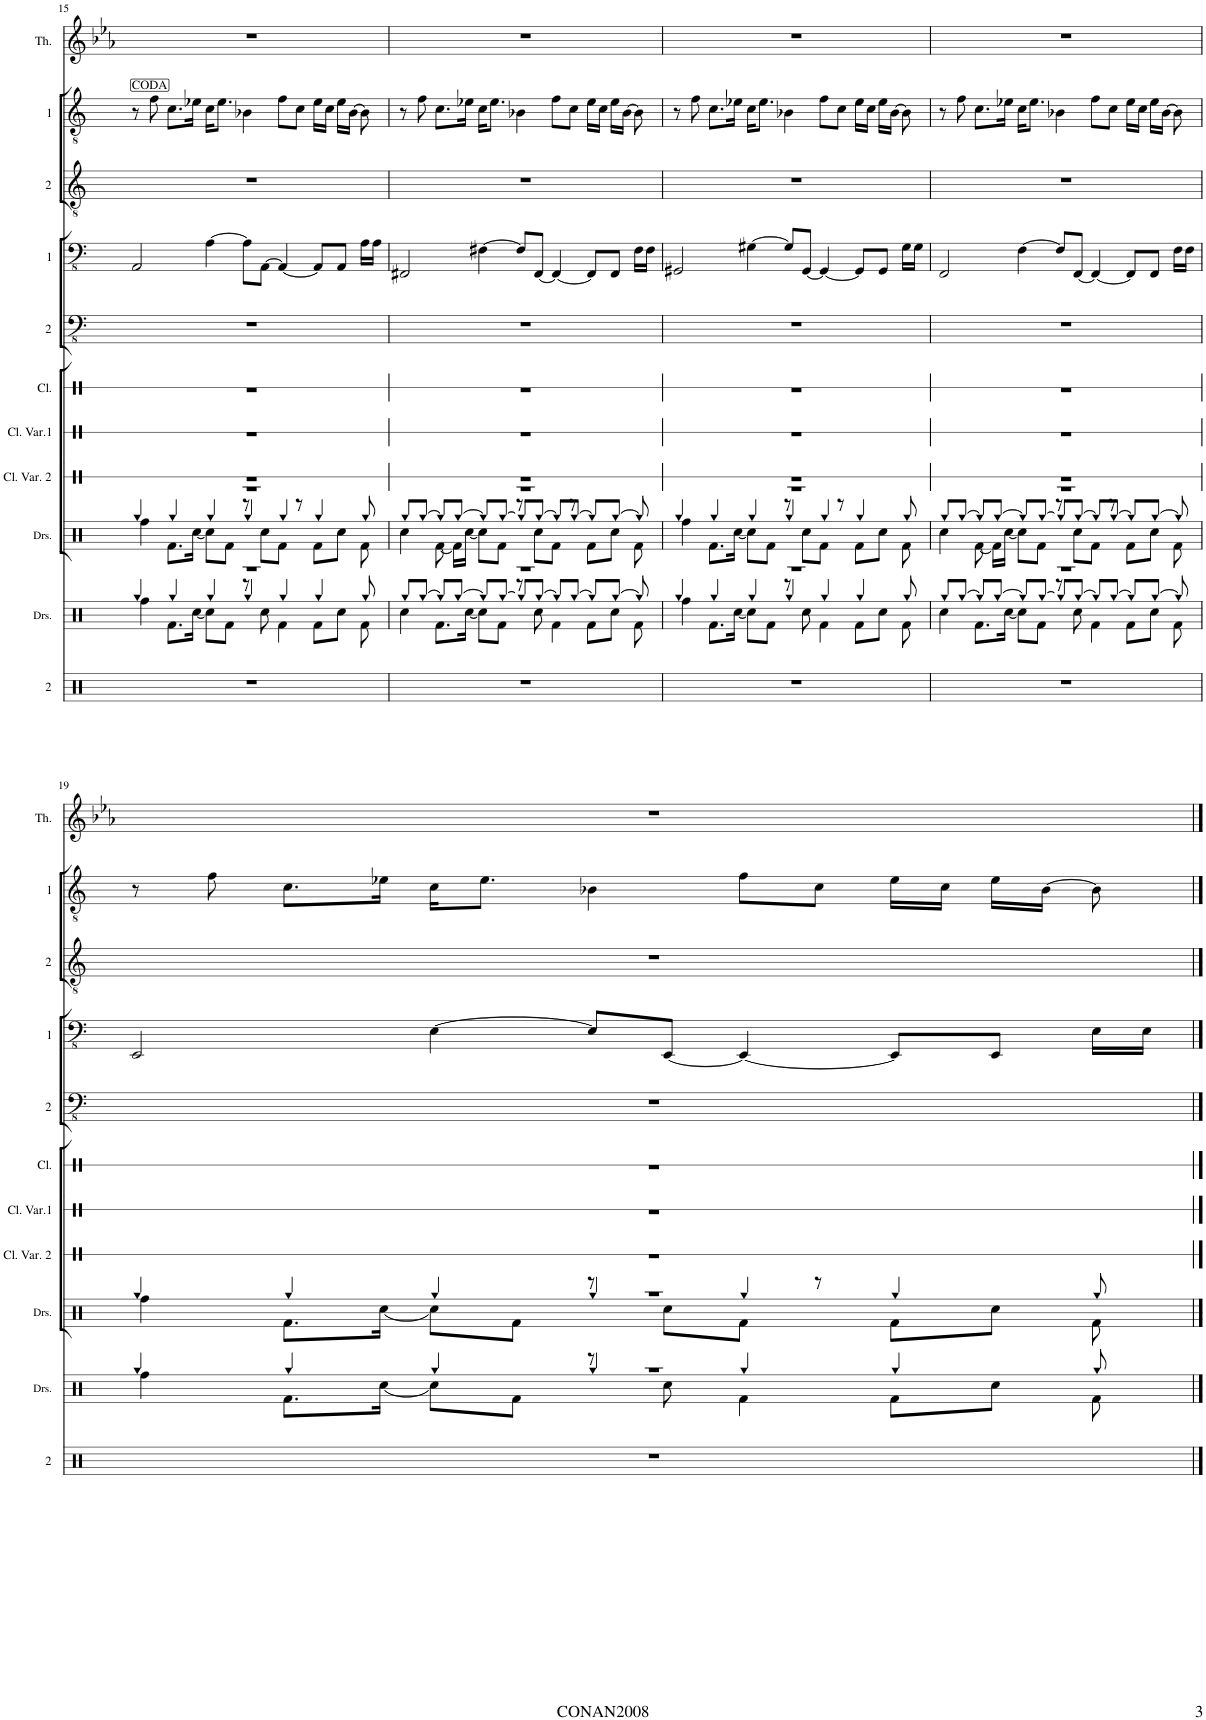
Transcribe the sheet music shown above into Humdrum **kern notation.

**kern	**kern	**kern	**kern	**kern	**kern	**kern	**kern	**kern	**kern	**kern
*part11	*part10	*part9	*part8	*part7	*part6	*part5	*part4	*part3	*part2	*part1
*staff11	*staff10	*staff9	*staff8	*staff7	*staff6	*staff5	*staff4	*staff3	*staff2	*staff1
*I"2	*I"Drumset	*I"Drumset	*I"Clave Variation 2	*I"Clave Variation 1	*I"Clave	*I"2	*I"1	*I"2	*I"1	*I"Thème
*	*I'Drs.	*I'Drs.	*I'Cl. Var. 2	*I'Cl. Var.1	*I'Cl.	*	*	*	*	*I'Th.
!!LO:PB:g=z
*clefX	*clefX	*clefX	*clefX	*clefX	*clefX	*clefFv4	*clefFv4	*clefGv2	*clefGv2	*clefG2
*k[]	*k[]	*k[]	*k[]	*k[]	*k[]	*k[]	*k[]	*k[]	*k[]	*k[b-e-a-]
*M13/8	*M13/8	*M13/8	*M13/8	*M13/8	*M13/8	*M13/8	*M13/8	*M13/8	*M13/8	*M13/8
=15	=15	=15	=15	=15	=15	=15	=15	=15	=15	=15
*	*^	*^	*	*	*	*	*	*	*	*
*	*	*^	*	*^	*	*	*	*	*	*	*	*
8%13r	8%13r	4Rff\	4Rgg/	8%13r	4Rff\	4Rgg/	8%13r	8%13r	8%13r	8%13r	2AAA/	8%13r	8r	8%13r
.	.	.	.	.	.	.	.	.	.	.	.	.	8f\	.
.	.	8.Rf\L	4Rgg/	.	8.Rf\L	4Rgg/	.	.	.	.	.	.	8.c\L	.
.	.	[16Rcc\Jk	.	.	[16Rcc\Jk	.	.	.	.	.	.	.	16e-X\Jk	.
.	.	8Rcc\L]	4Rgg/	.	8Rcc\L]	4Rgg/	.	.	.	.	[4AA\	.	16c\KL	.
.	.	.	.	.	.	.	.	.	.	.	.	.	8.e-\J	.
.	.	8Rf\J	.	.	8Rf\J	.	.	.	.	.	.	.	.	.
.	.	8r	4Rgg/	.	8r	4Rgg/	.	.	.	.	8AA\L]	.	4B-X\	.
.	.	8Rcc\	.	.	8Rcc\L	.	.	.	.	.	[8AAA\J	.	.	.
.	.	4Rf\	4Rgg/	.	8Rf\J	4Rgg/	.	.	.	.	4AAA/_	.	8f\L	.
.	.	.	.	.	8r	.	.	.	.	.	.	.	8c\J	.
.	.	8Rf\L	4Rgg/	.	8Rf\L	4Rgg/	.	.	.	.	8AAA/L]	.	16e-\LL	.
.	.	.	.	.	.	.	.	.	.	.	.	.	16c\JJ	.
.	.	8Rcc\J	.	.	8Rcc\J	.	.	.	.	.	8AAA/J	.	16e-\LL	.
.	.	.	.	.	.	.	.	.	.	.	.	.	[16B-\JJ	.
.	.	8Rf\	8Rgg/	.	8Rf\	8Rgg/	.	.	.	.	16AA\LL	.	8B-\]	.
.	.	.	.	.	.	.	.	.	.	.	16AA\JJ	.	.	.
=16	=16	=16	=16	=16	=16	=16	=16	=16	=16	=16	=16	=16	=16	=16
8%13r	8%13r	4Rcc\	8Rgg/L	8%13r	4Rcc\	8Rgg/L	8%13r	8%13r	8%13r	8%13r	2FFF#X/	8%13r	8r	8%13r
.	.	.	[8Rgg/J	.	.	[8Rgg/J	.	.	.	.	.	.	8f\	.
.	.	8.Rf\L	8Rgg/L]	.	[8Rf\	8Rgg/L]	.	.	.	.	.	.	8.c\L	.
.	.	.	[8Rgg/J	.	16Rf\LL]	[8Rgg/J	.	.	.	.	.	.	.	.
.	.	[16Rcc\Jk	.	.	[16Rcc\JJ	.	.	.	.	.	.	.	16e-X\Jk	.
.	.	8Rcc\L]	8Rgg/L]	.	8Rcc\L]	8Rgg/L]	.	.	.	.	[4FF#X\	.	16c\KL	.
.	.	.	.	.	.	.	.	.	.	.	.	.	8.e-\J	.
.	.	8Rf\J	[8Rgg/J	.	8Rf\J	[8Rgg/J	.	.	.	.	.	.	.	.
.	.	8r	8Rgg/L]	.	8r	8Rgg/L]	.	.	.	.	8FF#/L]	.	4B-X\	.
.	.	8Rcc\	[8Rgg/J	.	8Rcc\L	[8Rgg/J	.	.	.	.	[8FFF#/J	.	.	.
.	.	4Rf\	8Rgg/L]	.	8Rf\J	8Rgg/L]	.	.	.	.	4FFF#/_	.	8f\L	.
.	.	.	[8Rgg/J	.	8r	[8Rgg/J	.	.	.	.	.	.	8c\J	.
.	.	8Rf\L	8Rgg/L]	.	8Rf\L	8Rgg/L]	.	.	.	.	8FFF#/L]	.	16e-\LL	.
.	.	.	.	.	.	.	.	.	.	.	.	.	16c\JJ	.
.	.	8Rcc\J	[8Rgg/J	.	8Rcc\J	[8Rgg/J	.	.	.	.	8FFF#/J	.	16e-\LL	.
.	.	.	.	.	.	.	.	.	.	.	.	.	[16B-\JJ	.
.	.	8Rf\	8Rgg/]	.	8Rf\	8Rgg/]	.	.	.	.	16FF#\LL	.	8B-\]	.
.	.	.	.	.	.	.	.	.	.	.	16FF#\JJ	.	.	.
=17	=17	=17	=17	=17	=17	=17	=17	=17	=17	=17	=17	=17	=17	=17
8%13r	8%13r	4Rff\	4Rgg/	8%13r	4Rff\	4Rgg/	8%13r	8%13r	8%13r	8%13r	2GGG#X/	8%13r	8r	8%13r
.	.	.	.	.	.	.	.	.	.	.	.	.	8f\	.
.	.	8.Rf\L	4Rgg/	.	8.Rf\L	4Rgg/	.	.	.	.	.	.	8.c\L	.
.	.	[16Rcc\Jk	.	.	[16Rcc\Jk	.	.	.	.	.	.	.	16e-X\Jk	.
.	.	8Rcc\L]	4Rgg/	.	8Rcc\L]	4Rgg/	.	.	.	.	[4GG#X\	.	16c\KL	.
.	.	.	.	.	.	.	.	.	.	.	.	.	8.e-\J	.
.	.	8Rf\J	.	.	8Rf\J	.	.	.	.	.	.	.	.	.
.	.	8r	4Rgg/	.	8r	4Rgg/	.	.	.	.	8GG#/L]	.	4B-X\	.
.	.	8Rcc\	.	.	8Rcc\L	.	.	.	.	.	[8GGG#/J	.	.	.
.	.	4Rf\	4Rgg/	.	8Rf\J	4Rgg/	.	.	.	.	4GGG#/_	.	8f\L	.
.	.	.	.	.	8r	.	.	.	.	.	.	.	8c\J	.
.	.	8Rf\L	4Rgg/	.	8Rf\L	4Rgg/	.	.	.	.	8GGG#/L]	.	16e-\LL	.
.	.	.	.	.	.	.	.	.	.	.	.	.	16c\JJ	.
.	.	8Rcc\J	.	.	8Rcc\J	.	.	.	.	.	8GGG#/J	.	16e-\LL	.
.	.	.	.	.	.	.	.	.	.	.	.	.	[16B-\JJ	.
.	.	8Rf\	8Rgg/	.	8Rf\	8Rgg/	.	.	.	.	16GG#\LL	.	8B-\]	.
.	.	.	.	.	.	.	.	.	.	.	16GG#\JJ	.	.	.
=18	=18	=18	=18	=18	=18	=18	=18	=18	=18	=18	=18	=18	=18	=18
8%13r	8%13r	4Rcc\	8Rgg/L	8%13r	4Rcc\	8Rgg/L	8%13r	8%13r	8%13r	8%13r	2FFF/	8%13r	8r	8%13r
.	.	.	[8Rgg/J	.	.	[8Rgg/J	.	.	.	.	.	.	8f\	.
.	.	8.Rf\L	8Rgg/L]	.	[8Rf\	8Rgg/L]	.	.	.	.	.	.	8.c\L	.
.	.	.	[8Rgg/J	.	16Rf\LL]	[8Rgg/J	.	.	.	.	.	.	.	.
.	.	[16Rcc\Jk	.	.	[16Rcc\JJ	.	.	.	.	.	.	.	16e-X\Jk	.
.	.	8Rcc\L]	8Rgg/L]	.	8Rcc\L]	8Rgg/L]	.	.	.	.	[4FF\	.	16c\KL	.
.	.	.	.	.	.	.	.	.	.	.	.	.	8.e-\J	.
.	.	8Rf\J	[8Rgg/J	.	8Rf\J	[8Rgg/J	.	.	.	.	.	.	.	.
.	.	8r	8Rgg/L]	.	8r	8Rgg/L]	.	.	.	.	8FF/L]	.	4B-X\	.
.	.	8Rcc\	[8Rgg/J	.	8Rcc\L	[8Rgg/J	.	.	.	.	[8FFF/J	.	.	.
.	.	4Rf\	8Rgg/L]	.	8Rf\J	8Rgg/L]	.	.	.	.	4FFF/_	.	8f\L	.
.	.	.	[8Rgg/J	.	8r	[8Rgg/J	.	.	.	.	.	.	8c\J	.
.	.	8Rf\L	8Rgg/L]	.	8Rf\L	8Rgg/L]	.	.	.	.	8FFF/L]	.	16e-\LL	.
.	.	.	.	.	.	.	.	.	.	.	.	.	16c\JJ	.
.	.	8Rcc\J	[8Rgg/J	.	8Rcc\J	[8Rgg/J	.	.	.	.	8FFF/J	.	16e-\LL	.
.	.	.	.	.	.	.	.	.	.	.	.	.	[16B-\JJ	.
.	.	8Rf\	8Rgg/]	.	8Rf\	8Rgg/]	.	.	.	.	16FF\LL	.	8B-\]	.
.	.	.	.	.	.	.	.	.	.	.	16FF\JJ	.	.	.
!!LO:LB:g=z
=19	=19	=19	=19	=19	=19	=19	=19	=19	=19	=19	=19	=19	=19	=19
8%13r	8%13r	4Rff\	4Rgg/	8%13r	4Rff\	4Rgg/	8%13r	8%13r	8%13r	8%13r	2EEE/	8%13r	8r	8%13r
.	.	.	.	.	.	.	.	.	.	.	.	.	8f\	.
.	.	8.Rf\L	4Rgg/	.	8.Rf\L	4Rgg/	.	.	.	.	.	.	8.c\L	.
.	.	[16Rcc\Jk	.	.	[16Rcc\Jk	.	.	.	.	.	.	.	16e-X\Jk	.
.	.	8Rcc\L]	4Rgg/	.	8Rcc\L]	4Rgg/	.	.	.	.	[4EE\	.	16c\KL	.
.	.	.	.	.	.	.	.	.	.	.	.	.	8.e-\J	.
.	.	8Rf\J	.	.	8Rf\J	.	.	.	.	.	.	.	.	.
.	.	8r	4Rgg/	.	8r	4Rgg/	.	.	.	.	8EE/L]	.	4B-X\	.
.	.	8Rcc\	.	.	8Rcc\L	.	.	.	.	.	[8EEE/J	.	.	.
.	.	4Rf\	4Rgg/	.	8Rf\J	4Rgg/	.	.	.	.	4EEE/_	.	8f\L	.
.	.	.	.	.	8r	.	.	.	.	.	.	.	8c\J	.
.	.	8Rf\L	4Rgg/	.	8Rf\L	4Rgg/	.	.	.	.	8EEE/L]	.	16e-\LL	.
.	.	.	.	.	.	.	.	.	.	.	.	.	16c\JJ	.
.	.	8Rcc\J	.	.	8Rcc\J	.	.	.	.	.	8EEE/J	.	16e-\LL	.
.	.	.	.	.	.	.	.	.	.	.	.	.	[16B-\JJ	.
.	.	8Rf\	8Rgg/	.	8Rf\	8Rgg/	.	.	.	.	16EE\LL	.	8B-\]	.
.	.	.	.	.	.	.	.	.	.	.	16EE\JJ	.	.	.
*	*v	*v	*v	*	*	*	*	*	*	*	*	*	*	*
*	*	*v	*v	*v	*	*	*	*	*	*	*	*
==	==	==	==	==	==	==	==	==	==	==
*-	*-	*-	*-	*-	*-	*-	*-	*-	*-	*-
